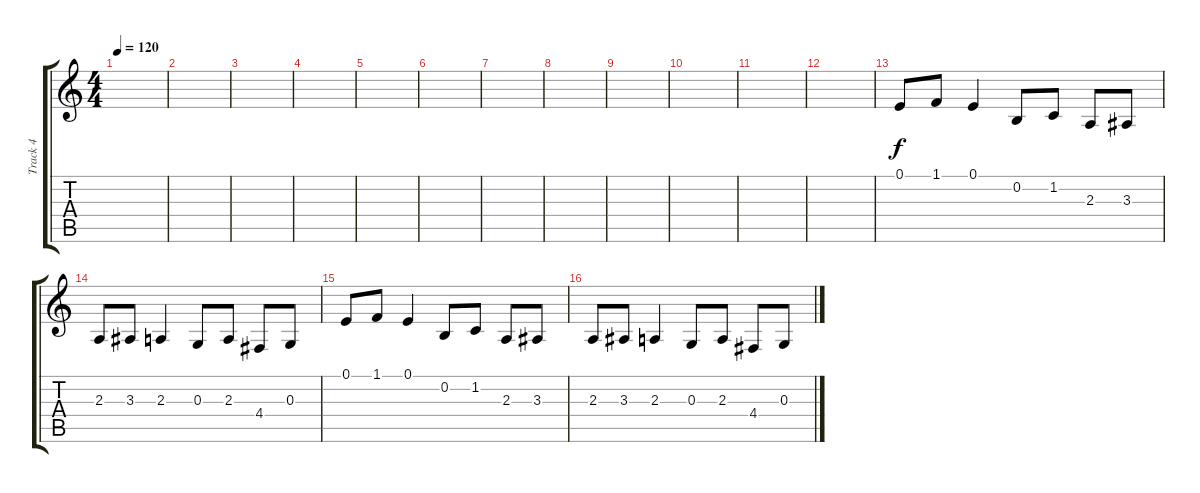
\track ("Track 4" "Track 4") {instrument lead6voice}
\staff {score tabs}
\tuning (E4 B3 G3 D3 A2 E2) {hide}
\ts (4 4)
\tempo 120
\clef g2
\ks c
|
|
|
|
|
|
|
|
|
|
|
|
0.1.8 1.1.8 0.1.4 0.2.8 1.2.8 2.3.8 3.3.8 |
2.3.8 3.3.8 2.3.4 0.3.8 2.3.8 4.4.8 0.3.8 |
0.1.8 1.1.8 0.1.4 0.2.8 1.2.8 2.3.8 3.3.8 |
2.3.8 3.3.8 2.3.4 0.3.8 2.3.8 4.4.8 0.3.8
